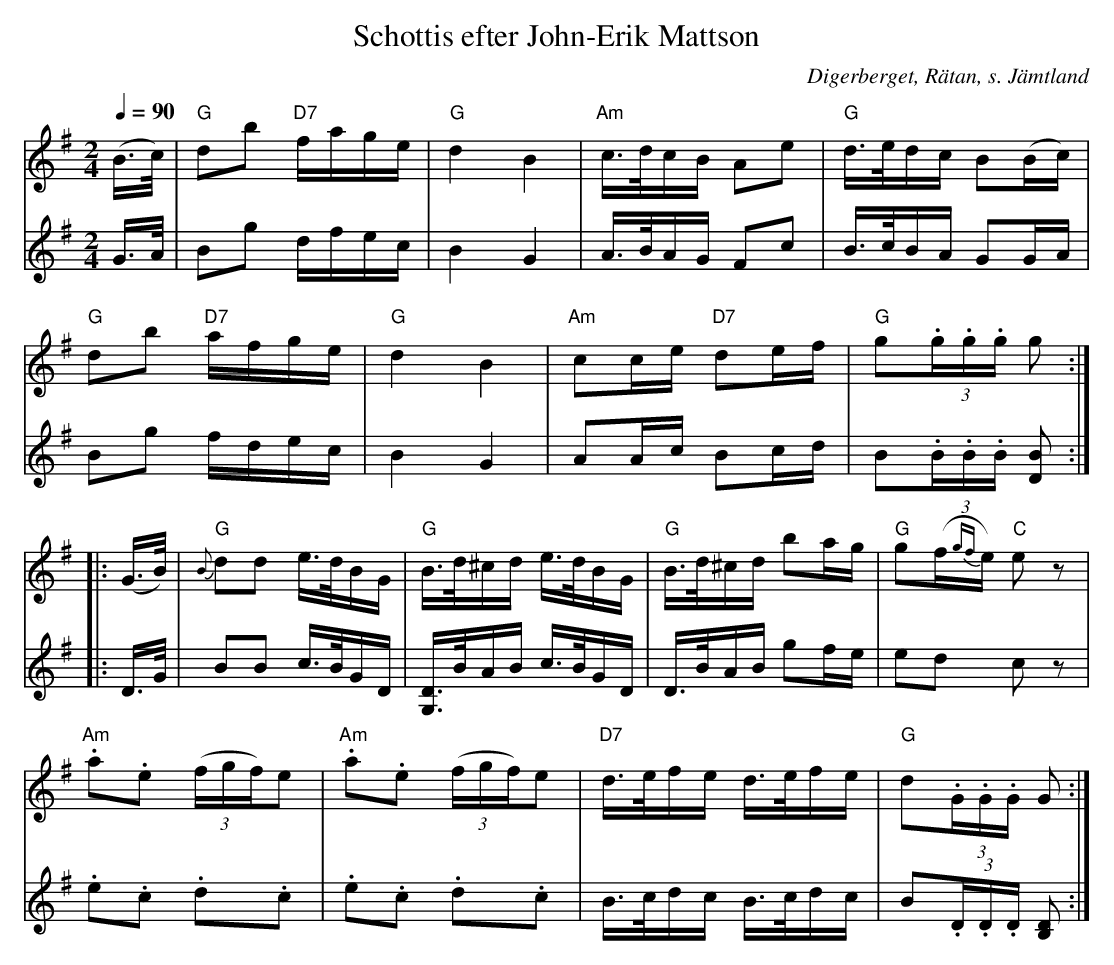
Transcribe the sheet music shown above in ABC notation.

X:1
T:Schottis efter John-Erik Mattson
O:Digerberget, Rätan, s. Jämtland
M:2/4
L:1/16
Q:1/4=90
K:G
V:1
(B>c)|"G"d2b2 "D7"fage|"G"d4B4|"Am"c>dcB A2e2|"G"d>edc B2(Bc)|!
"G"d2b2 "D7"afge|"G"d4B4|"Am"c2ce "D7"d2ef|"G"g2(3.g.g.g g2::!
(G>B)|{B}"G"d2d2 e>dBG|"G"B>d^cd e>dBG|"G"B>d^cd b2ag|"G"g2(f{gf}e) "C"e2z2|!
"Am".a2.e2 (3(fgf)e2|"Am".a2.e2 (3(fgf)e2|"D7"d>efe d>efe|"G"d2(3.G.G.G G2:|]
V:2
G>A|B2g2 dfec|B4G4|A>BAG F2c2|B>cBA G2GA|!
B2g2 fdec|B4G4|A2Ac B2cd|B2(3.B.B.B [D2B2]::!
D>G|B2B2 c>BGD|[G,3/2D3/2]B/AB c>BGD|D>BAB g2fe|e2d2 c2z2|!
.e2.c2 .d2.c2|.e2.c2 .d2.c2|B>cdc B>cdc|B2(3.D.D.D [B,2D2]:|]
